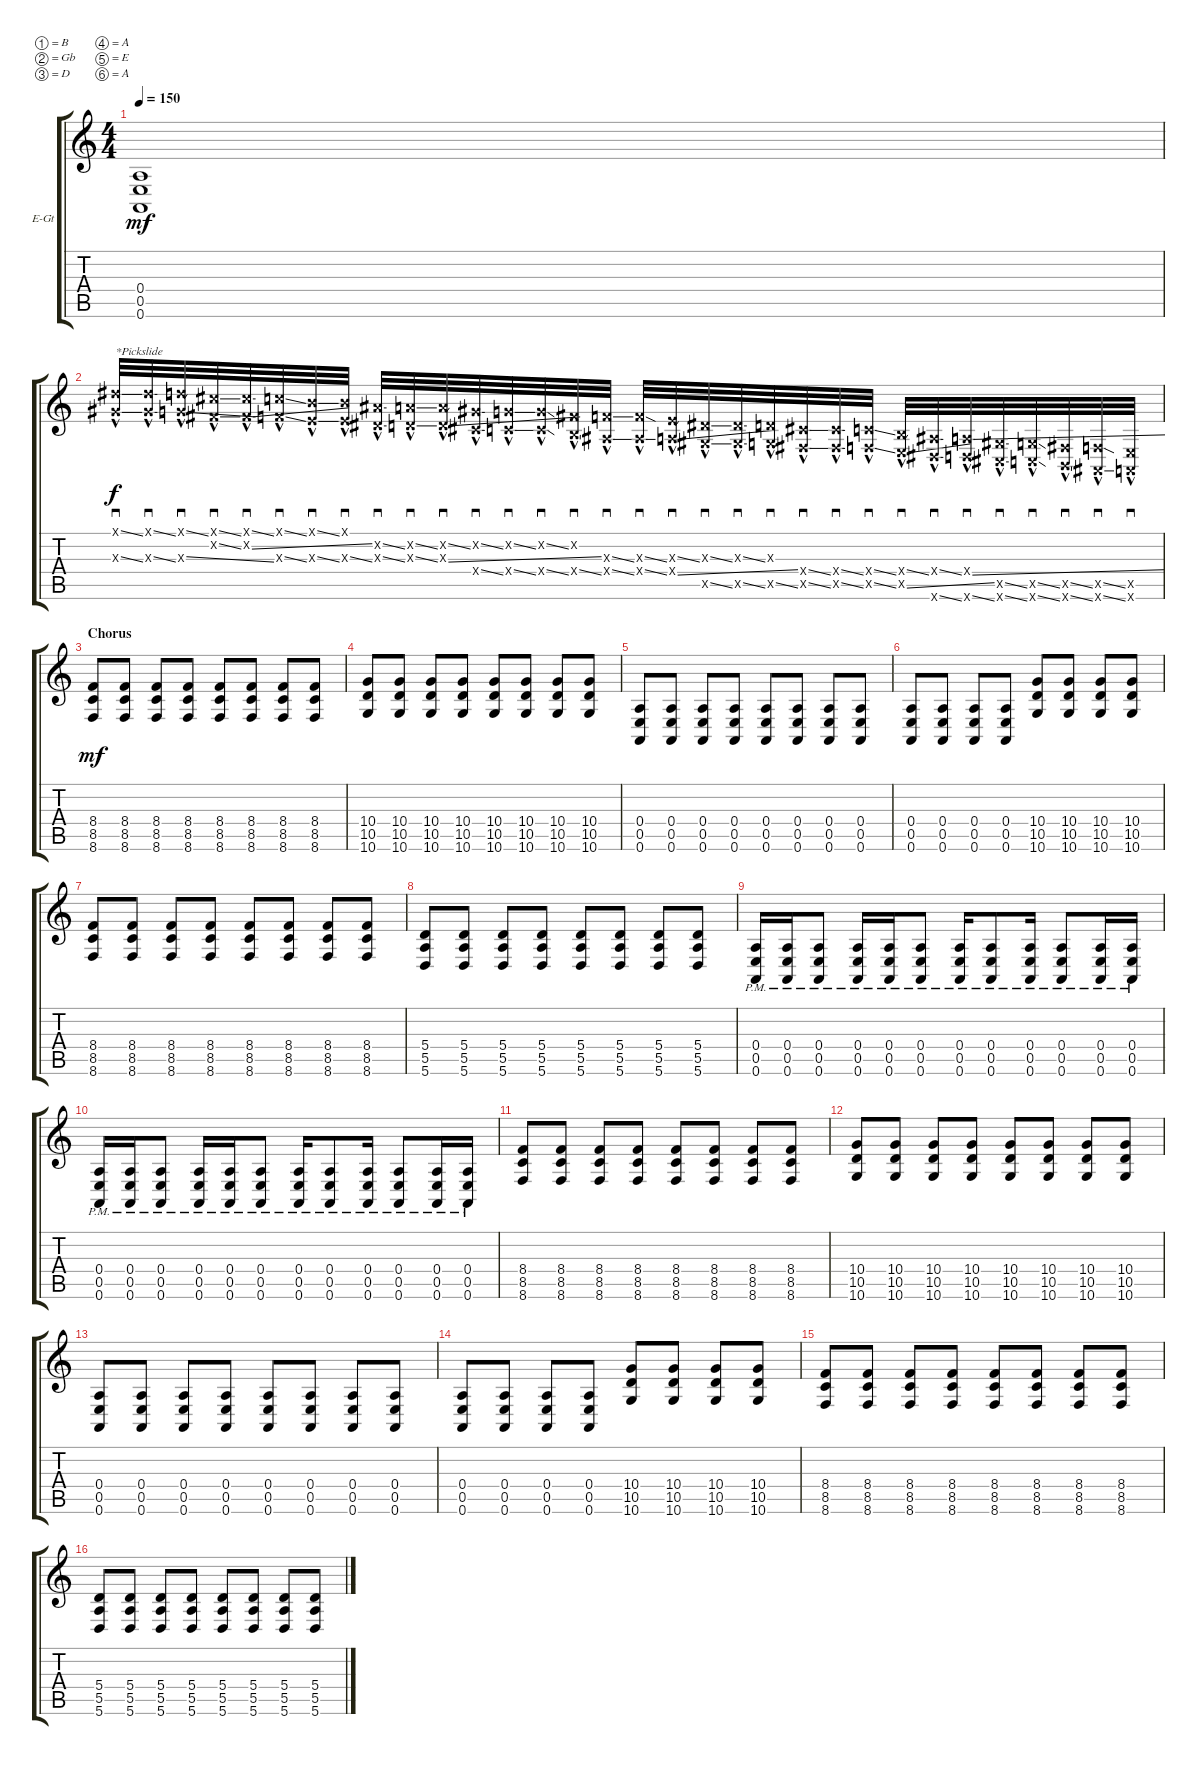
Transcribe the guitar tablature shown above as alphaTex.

\bracketExtendMode groupsimilarinstruments
\firstSystemTrackNameOrientation horizontal
\otherSystemsTrackNameOrientation horizontal
\track ("Rhythm Guitar 2" "E-Gt") {instrument distortionguitar}
\staff {score tabs}
\tuning (B3 Gb3 D3 A2 E2 A1)
\ts (4 4)
\tempo 150
\clef g2
\scale
0.333333
\ks aminor
(0.6 0.5 0.4).1{dy mf} |
\scale
0.333333 (4.1{ss hac x} 6.3{ss hac x}).32{sd txt "*Pickslide" dy f} (4.1{ss hac x} 6.3{ss hac x}).32{sd} (3.1{ss hac x} 5.3{ss hac x}).32{sd} (2.1{ss hac x} 0.2{ss hac x}).32{sd} (2.1{ss hac x} 0.2{ss hac x}).32{sd} (1.1{ss hac x} 3.3{ss hac x}).32{sd} (0.1{ss hac x} 2.3{ss hac x}).32{sd} (0.1{hac x} 2.3{ss hac x}).32{sd} (4.2{ss hac x} 1.3{ss hac x}).32{sd} (3.2{ss hac x} 0.3{ss hac x}).32{sd} (3.2{ss hac x} 0.3{ss hac x}).32{sd} (2.2{ss hac x} 4.4{ss hac x}).32{sd} (1.2{ss hac x} 3.4{ss hac x}).32{sd} (1.2{ss hac x} 3.4{ss hac x}).32{sd} (0.2{hac x} 2.4{ss hac x}).32{sd} (3.3{ss hac x} 1.4{ss hac x}).32{sd} (3.3{ss hac x} 1.4{ss hac x}).32{sd} (2.3{ss hac x} 0.4{ss hac x}).32{sd} (1.3{ss hac x} 4.5{ss hac x}).32{sd} (1.3{ss hac x} 4.5{ss hac x}).32{sd} (0.3{hac x} 3.5{ss hac x}).32{sd} (4.4{ss hac x} 2.5{ss hac x}).32{sd} (4.4{ss hac x} 2.5{ss hac x}).32{sd} (3.4{ss hac x} 1.5{ss hac x}).32{sd} (2.4{ss hac x} 0.5{ss hac x}).32{sd} (1.4{ss hac x} 6.6{ss hac x}).32{sd} (0.4{ss hac x} 5.6{ss hac x}).32{sd} (4.5{ss hac x} 4.6{ss hac x}).32{sd} (3.5{ss hac x} 3.6{ss hac x}).32{sd} (2.5{ss hac x} 2.6{ss hac x}).32{sd} (1.5{ss hac x} 1.6{ss hac x}).32{sd} (0.5{hac x} 0.6{hac x}).32{sd} |
\section ("" "Chorus")
\scale
0.333333 (8.6 8.5 8.4).8{dy mf} (8.6 8.5 8.4).8 (8.6 8.5 8.4).8 (8.6 8.5 8.4).8 (8.6 8.5 8.4).8 (8.6 8.5 8.4).8 (8.6 8.5 8.4).8 (8.6 8.5 8.4).8 |
\scale
0.333333 (10.6 10.5 10.4).8 (10.6 10.5 10.4).8 (10.6 10.5 10.4).8 (10.6 10.5 10.4).8 (10.6 10.5 10.4).8 (10.6 10.5 10.4).8 (10.6 10.5 10.4).8 (10.6 10.5 10.4).8 |
\scale
0.333333 (0.6 0.5 0.4).8 (0.6 0.5 0.4).8 (0.6 0.5 0.4).8 (0.6 0.5 0.4).8 (0.6 0.5 0.4).8 (0.6 0.5 0.4).8 (0.6 0.5 0.4).8 (0.6 0.5 0.4).8 |
\scale
0.333333 (0.6 0.5 0.4).8 (0.6 0.5 0.4).8 (0.6 0.5 0.4).8 (0.6 0.5 0.4).8 (10.6 10.5 10.4).8 (10.6 10.5 10.4).8 (10.6 10.5 10.4).8 (10.6 10.5 10.4).8 |
\scale
0.333333 (8.6 8.5 8.4).8 (8.6 8.5 8.4).8 (8.6 8.5 8.4).8 (8.6 8.5 8.4).8 (8.6 8.5 8.4).8 (8.6 8.5 8.4).8 (8.6 8.5 8.4).8 (8.6 8.5 8.4).8 |
\scale
0.333333 (5.6 5.5 5.4).8 (5.6 5.5 5.4).8 (5.6 5.5 5.4).8 (5.6 5.5 5.4).8 (5.6 5.5 5.4).8 (5.6 5.5 5.4).8 (5.6 5.5 5.4).8 (5.6 5.5 5.4).8 |
\scale
0.333333 (0.6{pm} 0.5{pm} 0.4{pm}).16 (0.6{pm} 0.5{pm} 0.4{pm}).16 (0.6{pm} 0.5{pm} 0.4{pm}).8 (0.6{pm} 0.5{pm} 0.4{pm}).16 (0.6{pm} 0.5{pm} 0.4{pm}).16 (0.6{pm} 0.5{pm} 0.4{pm}).8 (0.6{pm} 0.5{pm} 0.4{pm}).16 (0.6{pm} 0.5{pm} 0.4{pm}).8 (0.6{pm} 0.5{pm} 0.4{pm}).16 (0.6{pm} 0.5{pm} 0.4{pm}).8 (0.6{pm} 0.5{pm} 0.4{pm}).16 (0.6{pm} 0.5{pm} 0.4{pm}).16 |
\scale
0.333333 (0.6{pm} 0.5{pm} 0.4{pm}).16 (0.6{pm} 0.5{pm} 0.4{pm}).16 (0.6{pm} 0.5{pm} 0.4{pm}).8 (0.6{pm} 0.5{pm} 0.4{pm}).16 (0.6{pm} 0.5{pm} 0.4{pm}).16 (0.6{pm} 0.5{pm} 0.4{pm}).8 (0.6{pm} 0.5{pm} 0.4{pm}).16 (0.6{pm} 0.5{pm} 0.4{pm}).8 (0.6{pm} 0.5{pm} 0.4{pm}).16 (0.6{pm} 0.5{pm} 0.4{pm}).8 (0.6{pm} 0.5{pm} 0.4{pm}).16 (0.6{pm} 0.5{pm} 0.4{pm}).16 |
(8.6 8.5 8.4).8 (8.6 8.5 8.4).8 (8.6 8.5 8.4).8 (8.6 8.5 8.4).8 (8.6 8.5 8.4).8 (8.6 8.5 8.4).8 (8.6 8.5 8.4).8 (8.6 8.5 8.4).8 |
(10.6 10.5 10.4).8 (10.6 10.5 10.4).8 (10.6 10.5 10.4).8 (10.6 10.5 10.4).8 (10.6 10.5 10.4).8 (10.6 10.5 10.4).8 (10.6 10.5 10.4).8 (10.6 10.5 10.4).8 |
(0.6 0.5 0.4).8 (0.6 0.5 0.4).8 (0.6 0.5 0.4).8 (0.6 0.5 0.4).8 (0.6 0.5 0.4).8 (0.6 0.5 0.4).8 (0.6 0.5 0.4).8 (0.6 0.5 0.4).8 |
(0.6 0.5 0.4).8 (0.6 0.5 0.4).8 (0.6 0.5 0.4).8 (0.6 0.5 0.4).8 (10.6 10.5 10.4).8 (10.6 10.5 10.4).8 (10.6 10.5 10.4).8 (10.6 10.5 10.4).8 |
(8.6 8.5 8.4).8 (8.6 8.5 8.4).8 (8.6 8.5 8.4).8 (8.6 8.5 8.4).8 (8.6 8.5 8.4).8 (8.6 8.5 8.4).8 (8.6 8.5 8.4).8 (8.6 8.5 8.4).8 |
(5.6 5.5 5.4).8 (5.6 5.5 5.4).8 (5.6 5.5 5.4).8 (5.6 5.5 5.4).8 (5.6 5.5 5.4).8 (5.6 5.5 5.4).8 (5.6 5.5 5.4).8 (5.6 5.5 5.4).8
